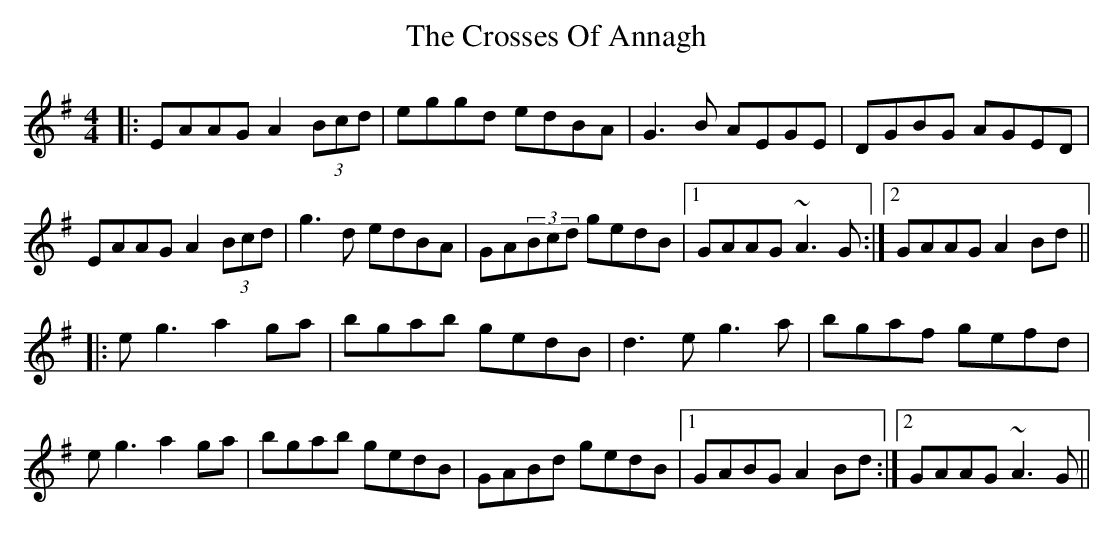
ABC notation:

X:1
T: The Crosses Of Annagh
M: 4/4
L: 1/8
K: Ador
|:EAAG A2(3Bcd|eggd edBA|G3B AEGE|DGBG AGED|
EAAG A2(3Bcd|g3d edBA|GA(3Bcd gedB|1 GAAG ~A3G:|2 GAAG A2Bd||
|:eg3 a2ga|bgab gedB|d3e g3a|bgaf gefd|
eg3 a2ga|bgab gedB|GABd gedB|1 GABG A2Bd:|2 GAAG ~A3G||
